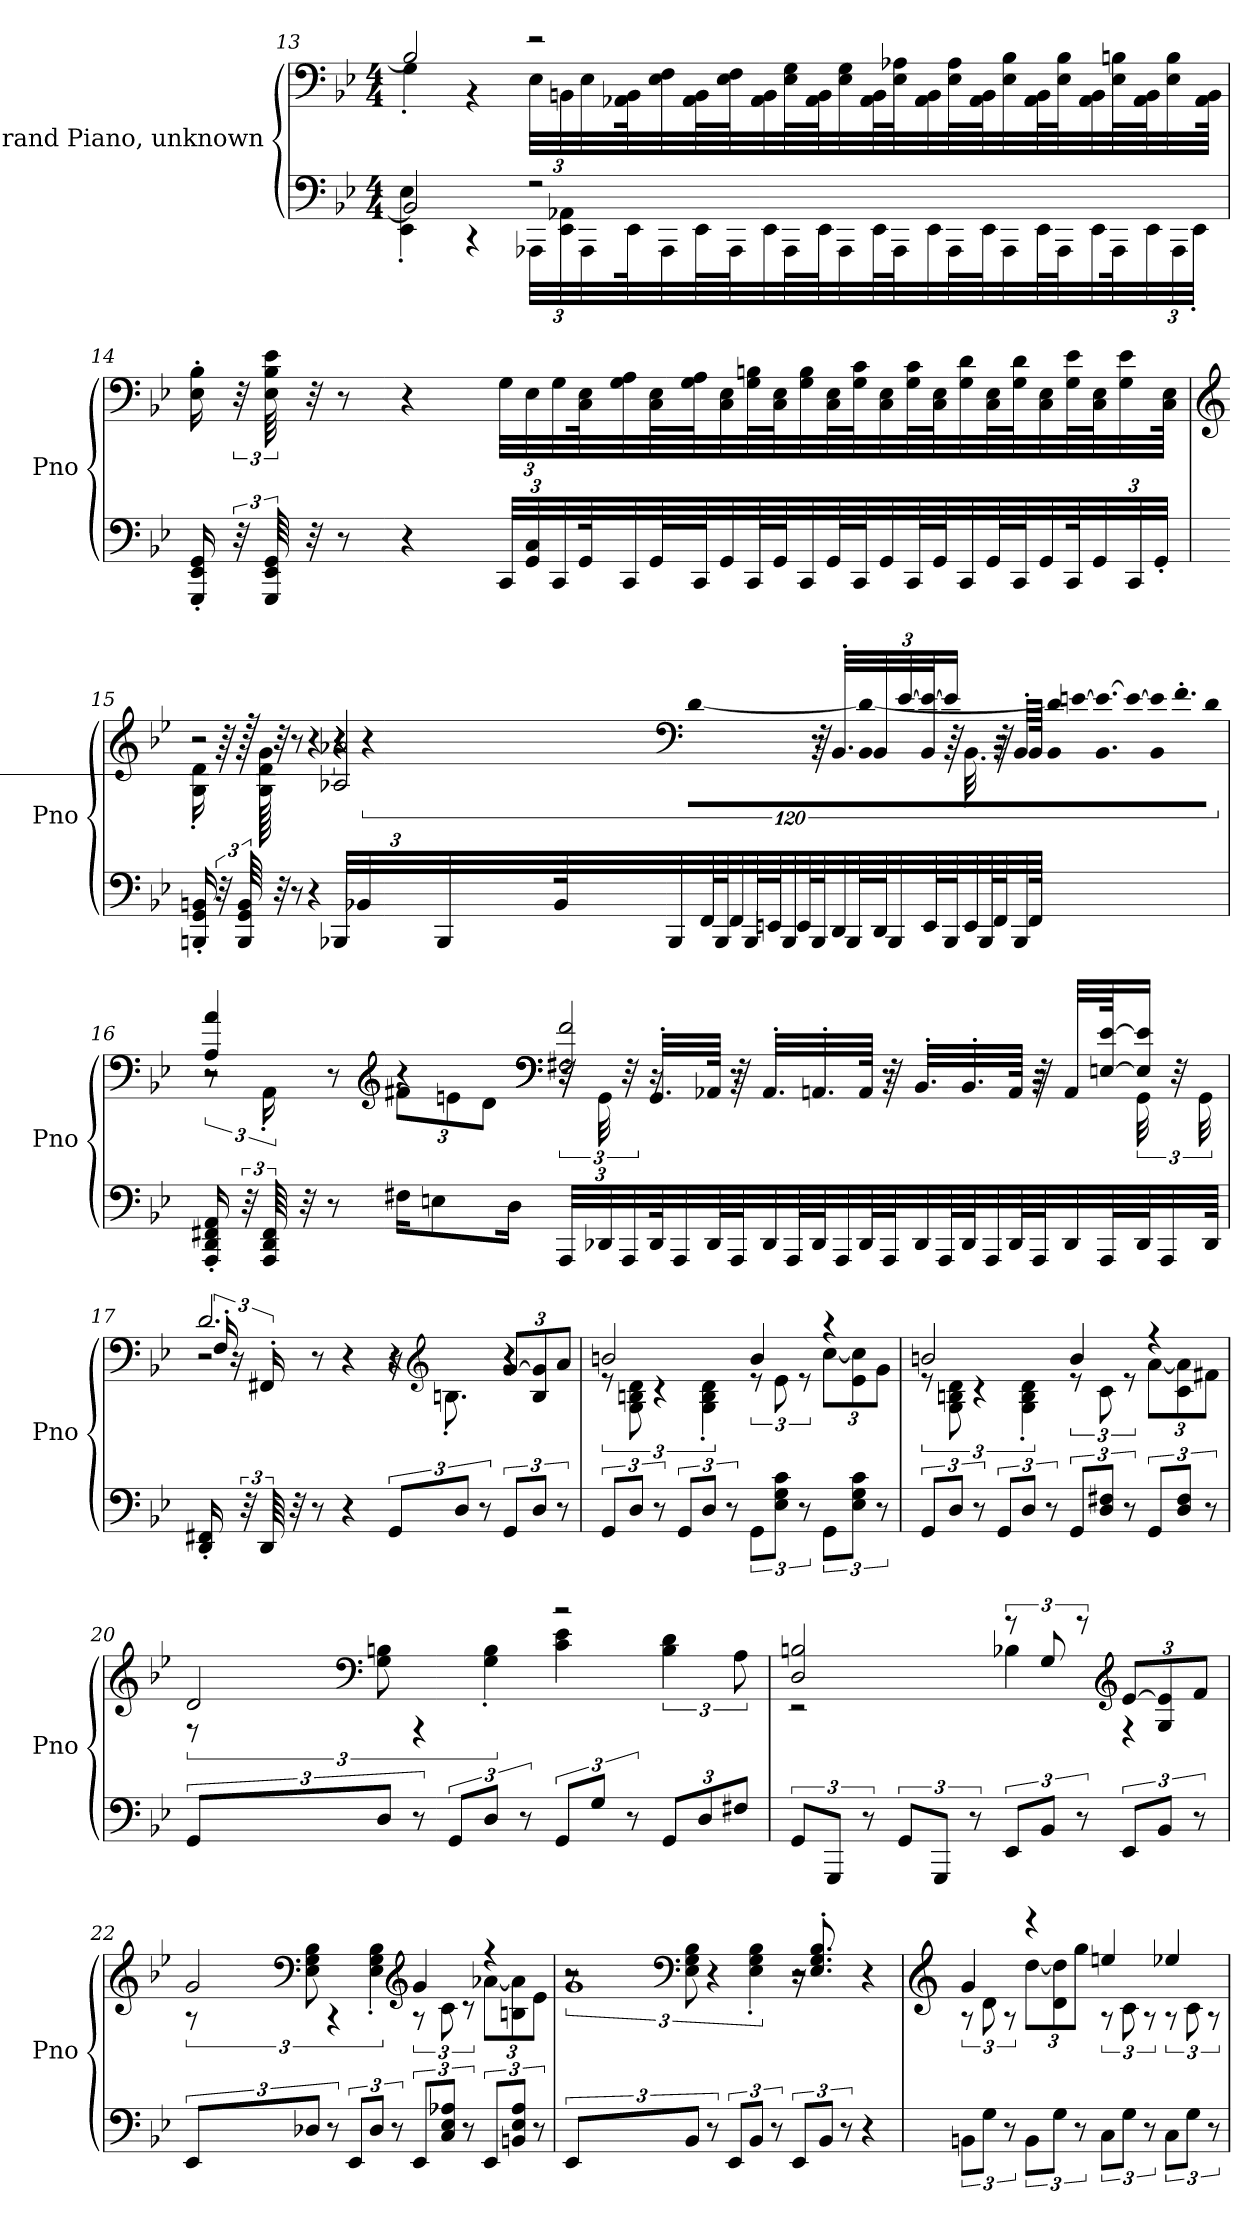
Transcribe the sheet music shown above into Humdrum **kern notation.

**kern	**kern
*part1	*part1
*staff2	*staff1
*I"Grand Piano, unknown	*
*I'Pno	*
!!LO:LB:g=z
*clefF4	*clefF4
*k[b-e-]	*k[b-e-]
*M4/4	*M4/4
=13	=13
*^	*^
2BB-/]	4EE-\' 4E-\'	2B-/]	4G'\
.	4r	.	4r
*	*Xbrackettup	*	*Xbrackettup
2r	48AAA-X\LLL	2r	48E-\LLL
.	48EE-\ 48AA-X\	.	48BBn\
.	48AAA-\	.	48E-\
.	64EE-\K	.	64AA-X\ 64BB\K
.	32AAA-\	.	32E-\ 32F\
.	64EE-\L	.	64AA-\ 64BB\L
.	64AAA-\J	.	64E-\ 64F\J
.	32EE-\	.	32AA-\ 32BB\
.	64AAA-\L	.	64E-\ 64G\L
.	64EE-\J	.	64AA-\ 64BB\J
.	32AAA-\	.	32E-\ 32G\
.	64EE-\L	.	64AA-\ 64BB\L
.	64AAA-\J	.	64E-\ 64A-X\J
.	32EE-\	.	32AA-\ 32BB\
.	64AAA-\L	.	64E-\ 64A-\L
.	64EE-\J	.	64AA-\ 64BB\J
.	32AAA-\	.	32E-\ 32B-\
.	64EE-\L	.	64AA-\ 64BB\L
.	64AAA-\J	.	64E-\ 64B-\J
.	32EE-\	.	32AA-\ 32BB\
.	64AAA-\K	.	64E-\ 64Bn\L
.	48EE-\	.	64AA-\ 64BB\J
.	.	.	32E-\ 32B\
.	48AAA-\	.	.
.	48EE-'\JJJ	.	.
.	.	.	64AA-\ 64BB\JJJk
*v	*v	*	*
*	*v	*v
!!LO:LB:g=z
=14	=14
16GGG/' 16EE-/' 16GG/'	16E-\' 16B-\'
*brackettup	*brackettup
48r	48r
96GGG/ 96EE-/ 96GG/	96E-\ 96B-\ 96e-\
32r	32r
8r	8r
4r	4r
*Xbrackettup	*Xbrackettup
48CC/LLL	48G\LLL
48GG/ 48C/	48E-\
48CC/	48G\
64GG/K	64C\ 64E-\K
32CC/	32G\ 32A\
64GG/L	64C\ 64E-\L
64CC/J	64G\ 64A\J
32GG/	32C\ 32E-\
64CC/L	64G\ 64Bn\L
64GG/J	64C\ 64E-\J
32CC/	32G\ 32B\
64GG/L	64C\ 64E-\L
64CC/J	64G\ 64c\J
32GG/	32C\ 32E-\
64CC/L	64G\ 64c\L
64GG/J	64C\ 64E-\J
32CC/	32G\ 32d\
64GG/L	64C\ 64E-\L
64CC/J	64G\ 64d\J
32GG/	32C\ 32E-\
64CC/K	64G\ 64e-\L
48GG/	64C\ 64E-\J
.	32G\ 32e-\
48CC/	.
48GG'/JJJ	.
.	64C\ 64E-\JJJk
!!LO:PB:g=z
=15	=15
*	*clefG2
*	*^
*	*	*^
*	*	*	*^
16BBBn/' 16GG/' 16BBn/'	2r	16G\' 16d\'	2r	2r
*brackettup	*	*	*	*
48r	.	64r	.	.
.	.	128r	.	.
96BBB/ 96GG/ 96BB/	.	.	.	.
.	.	128G\ 128d\ 128g\	.	.
32r	.	32r	.	.
8r	.	8r	.	.
4r	.	4r	.	.
*Xbrackettup	*	*brackettup	*	*
!	!	!LO:N:vis=32	!	!
48BBB-X/LLL	2A-X/ 2a-X/	1920%53r	4r	4r
48BB-X/	.	.	.	.
!	!	!LO:N:vis=16	!	!
.	.	1920%107r	.	.
48BBB-/	.	.	.	.
64BB-/K	.	.	.	.
32BBB-/	.	.	.	.
*	*clefF4	*	*	*
!	!	!LO:N:vis=32	!	!
.	.	[1920%53d\LLL	.	.
64FF/L	.	.	.	.
!	!	!LO:N:vis=32	!	!
.	.	1920%53BB-\ 1920%53d\_	.	.
64BBB-/J	.	.	.	.
!	!	!LO:N:vis=32	!	!
.	.	1920%53BB-\ 1920%53d\]	.	.
32FF/	.	.	.	.
!	!	!LO:N:vis=64	!	!
.	.	[640%9en\K	.	.
64BBB-/L	.	.	.	.
.	.	36.BB-\ 36.e\_	.	.
64EEn/J	.	.	.	.
32BBB-/	.	.	.	.
!	!	!LO:N:vis=64	!	!
.	.	640%9e\L_	.	.
64EE/L	.	.	.	.
!	!	!LO:N:vis=64	!	!
.	.	640%9BB-\ 640%9e\]JJJ	.	.
64BBB-/J	.	8.f'\	64r	8r
32DD/	.	.	32.BB-'/LLL	.
64BBB-/L	.	.	.	.
*	*	*	*Xbrackettup	*
64DD/J	.	.	48BB-/	.
32BBB-/	.	.	.	.
.	.	.	[48e/	.
.	.	.	48BB-/ 48e/_J	.
64EE/L	.	.	.	.
64BBB-/J	.	.	16e/JJ]	64r
32EE/	.	.	.	32.BB-'\
64BBB-/L	.	.	.	.
64FF/J	.	16d\Jk	64r	16r
32BBB-/	.	.	32BB-'/LLL	.
64FF/JJJk	.	.	64BB-/JJJk	.
*	*	*v	*v	*v
!!LO:LB:g=z
=16	=16	=16
*	*	*brackettup
*	*	*^
16AAA/' 16DD/' 16FF#X/' 16AA/'	2r	12r	4A/ 4a/
*brackettup	*	*	*
48r	.	.	.
96AAA/ 96DD/ 96FF#/	.	24AA'\	.
32r	.	.	.
8r	.	8r	.
*	*clefG2	*	*
*	*	*Xbrackettup	*
16F#X\KL	.	12f#X\L	4r
8En\	.	.	.
.	.	12en\	.
.	.	12d\J	.
16D\Jk	.	.	.
*	*clefF4	*	*
*Xbrackettup	*	*brackettup	*
48AAA/LLL	2F#X/ 2f#/	48r	16r
48DD-X/	.	48GG\	.
48AAA/	.	48r	.
64DD-/K	.	16r	32.GG'/LLL
32AAA/	.	.	.
64DD-/L	.	.	64AA-X/JJJk
64AAA/J	.	8r	64r
32DD-/	.	.	32.AA-'/LLL
64AAA/L	.	.	.
64DD-/J	.	.	32.AAn'/
32AAA/	.	.	.
64DD-/L	.	.	64AA/JJJk
64AAA/J	.	8r	64r
32DD-/	.	.	32.BB-'/LLL
64AAA/L	.	.	.
64DD-/J	.	.	32.BB-'/
32AAA/	.	.	.
64DD-/L	.	.	64AA/JJJk
64AAA/J	.	16r	64r
32DD-/	.	.	32AA/LLL
64AAA/L	.	.	[64En/ [64e/JK
64DD-/J	.	48GG\	16E/] 16e/]JJ
32AAA/	.	.	.
.	.	48r	.
.	.	48GG\	.
64DD-/JJJk	.	.	.
!!LO:LB:g=z	!!	!!
=17	=17	=17	=17
16DD/' 16FF#X/'	2.d/	2r	24F'/
.	.	.	24r
*brackettup	*	*	*
48r	.	.	.
96DD/	.	.	24FF#X'/
32r	.	.	.
8r	.	.	8r
4r	.	.	4r
12GG/L	.	16r	4r
*	*clefG2	*	*
.	.	8.Bn'\	.
12D/J	.	.	.
12r	.	.	.
*	*	*	*Xbrackettup
12GG/L	4r	4r	[12g/L
12D/J	.	.	12B/ 12g/]
12r	.	.	12a/J
*	*	*v	*v
=18	=18	=18
*	*	*brackettup
12GG/L	2bn/	12r
12D/J	.	12G\ 12Bn\ 12d\
12r	.	6r
12GG/L	.	.
12D/J	.	6G\' 6B\' 6d\'
12r	.	.
12GG\L	4b/	12r
12E-\ 12G\ 12c\J	.	12e-\
12r	.	12r
*	*	*Xbrackettup
12GG\L	4r	[12cc\L
12E-\ 12G\ 12c\J	.	12e-\ 12cc\]
12r	.	12g\J
!!LO:LB:g=z	!!
=19	=19	=19
*	*	*brackettup
12GG/L	2bn/	12r
12D/J	.	12G\ 12Bn\ 12d\
12r	.	6r
12GG/L	.	.
12D/J	.	6G\' 6B\' 6d\'
12r	.	.
12GG/L	4b/	12r
12D/ 12F#X/J	.	12c\
12r	.	12r
*	*	*Xbrackettup
12GG/L	4r	[12a\L
12D/ 12F#/J	.	12c\ 12a\]
12r	.	12f#X\J
=20	=20	=20
*	*	*brackettup
12GG/L	2d/	12r
*	*clefF4	*
12D/J	.	12G\ 12Bn\
12r	.	6r
12GG/L	.	.
12D/J	.	6G\' 6B\'
12r	.	.
12GG/L	2r	4c\ 4e-\
12G/J	.	.
12r	.	.
*Xbrackettup	*	*
12GG/L	.	6B\ 6d\
12D/	.	.
12F#X/J	.	12A\
=21	=21	=21
*brackettup	*	*
12GG/L	2D/ 2Bn/	2r
12GGG/J	.	.
12r	.	.
12GG/L	.	.
12GGG/J	.	.
12r	.	.
12EE-/L	12r	4B-X\
12BB-/J	12G/	.
12r	12r	.
*	*clefG2	*
*	*Xbrackettup	*
12EE-/L	[12e-/L	4r
12BB-/J	12G/ 12e-/]	.
12r	12f/J	.
!!LO:LB:g=z	!!
=22	=22	=22
*	*	*brackettup
12EE-/L	2g/	12r
*	*clefF4	*
12D-X/J	.	12E-\ 12G\ 12B-\
12r	.	6r
12EE-/L	.	.
12D-/J	.	6E-\' 6G\' 6B-\'
12r	.	.
*	*clefG2	*
12EE-/L	4g/	12r
12C/ 12E-/ 12A-X/J	.	12c\
12r	.	12r
*	*	*Xbrackettup
12EE-/L	4r	[12a-X\L
12BBn/ 12E-/ 12A-/J	.	12Bn\ 12a-\]
12r	.	12e-\J
=23	=23	=23
*	*	*brackettup
*	*	*^
12EE-/L	1g	12r	2r
*	*clefF4	*	*
12BB-/J	.	12E-\ 12G\ 12B-\	.
12r	.	6r	.
12EE-/L	.	.	.
12BB-/J	.	6E-\' 6G\' 6B-\'	.
12r	.	.	.
12EE-/L	.	2r	16r
.	.	.	8.E-/' 8.G/' 8.B-/'
12BB-/J	.	.	.
12r	.	.	.
4r	.	.	4r
*	*v	*v	*v
=24	=24
*	*clefG2
*	*^
12BBn\L	4g/	12r
12G\J	.	12d\
12r	.	12r
*	*	*Xbrackettup
12BB\L	4r	[12dd\L
12G\J	.	12d\ 12dd\]
12r	.	12gg\J
*	*	*brackettup
12C\L	4een/	12r
12G\J	.	12c\
12r	.	12r
12C\L	4ee-X/	12r
12G\J	.	12c\
12r	.	12r
*	*v	*v
=	=
*-	*-
